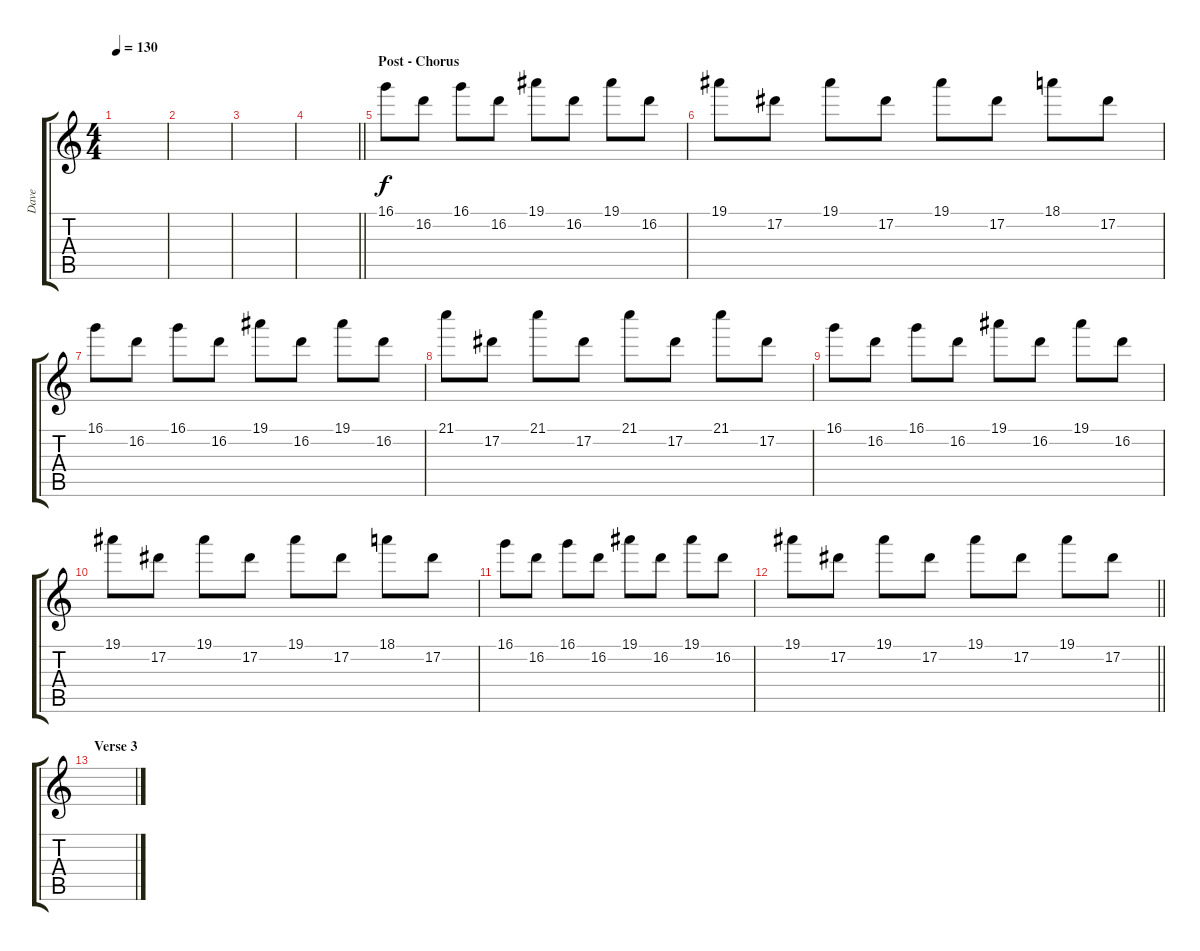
\track ("Dave" "Dave") {instrument overdrivenguitar}
\staff {score tabs}
\tuning (Eb4 Bb3 Gb3 Db3 Ab2 Eb2) {hide}
\ts (4 4)
\tempo 130
\clef g2
\ks c
|
|
|
\barLineRight lightlight
|
\section ("" "Post - Chorus")
16.1.8 16.2.8 16.1.8 16.2.8 19.1.8 16.2.8 19.1.8 16.2.8 |
19.1.8 17.2.8 19.1.8 17.2.8 19.1.8 17.2.8 18.1.8 17.2.8 |
16.1.8 16.2.8 16.1.8 16.2.8 19.1.8 16.2.8 19.1.8 16.2.8 |
21.1.8 17.2.8 21.1.8 17.2.8 21.1.8 17.2.8 21.1.8 17.2.8 |
16.1.8 16.2.8 16.1.8 16.2.8 19.1.8 16.2.8 19.1.8 16.2.8 |
19.1.8 17.2.8 19.1.8 17.2.8 19.1.8 17.2.8 18.1.8 17.2.8 |
16.1.8 16.2.8 16.1.8 16.2.8 19.1.8 16.2.8 19.1.8 16.2.8 |
\barLineRight lightlight
19.1.8 17.2.8 19.1.8 17.2.8 19.1.8 17.2.8 19.1.8 17.2.8 |
\section ("" "Verse 3")
